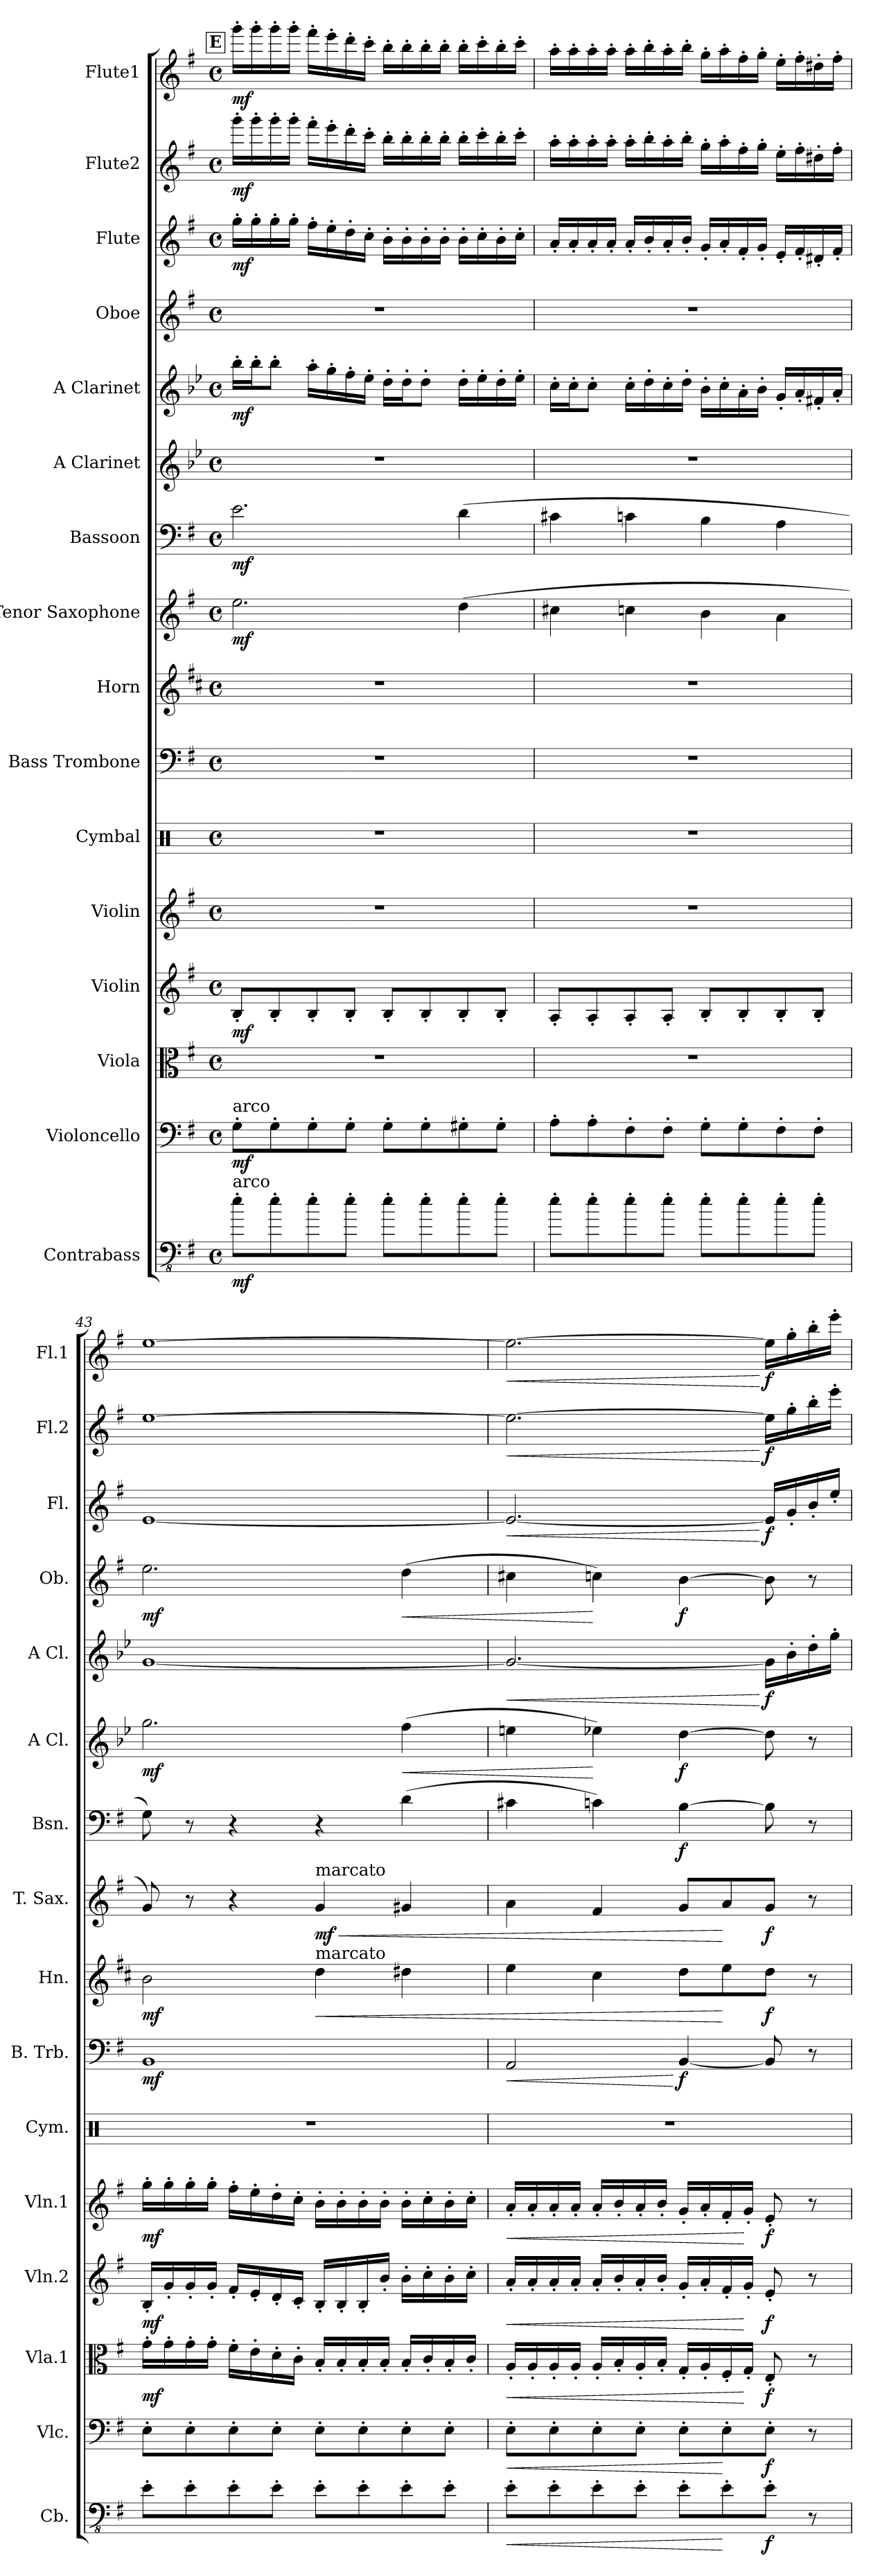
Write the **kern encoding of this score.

**kern	**dynam	**kern	**dynam	**kern	**dynam	**kern	**dynam	**kern	**dynam	**kern	**kern	**dynam	**kern	**dynam	**kern	**dynam	**kern	**dynam	**kern	**dynam	**kern	**dynam	**kern	**dynam	**kern	**dynam	**kern	**dynam	**kern	**dynam
*part16	*part16	*part15	*part15	*part14	*part14	*part13	*part13	*part12	*part12	*part11	*part10	*part10	*part9	*part9	*part8	*part8	*part7	*part7	*part6	*part6	*part5	*part5	*part4	*part4	*part3	*part3	*part2	*part2	*part1	*part1
*staff16	*staff16	*staff15	*staff15	*staff14	*staff14	*staff13	*staff13	*staff12	*staff12	*staff11	*staff10	*staff10	*staff9	*staff9	*staff8	*staff8	*staff7	*staff7	*staff6	*staff6	*staff5	*staff5	*staff4	*staff4	*staff3	*staff3	*staff2	*staff2	*staff1	*staff1
*I"Contrabass	*	*I"Violoncello	*	*I"Viola	*	*I"Violin	*	*I"Violin	*	*I"Cymbal	*I"Bass Trombone	*	*I"Horn	*	*I"Tenor Saxophone	*	*I"Bassoon	*	*I"A Clarinet	*	*I"A Clarinet	*	*I"Oboe	*	*I"Flute	*	*I"Flute2	*	*I"Flute1	*
*I'Cb.	*	*I'Vlc.	*	*I'Vla.1	*	*I'Vln.2	*	*I'Vln.1	*	*I'Cym.	*I'B. Trb.	*	*I'Hn.	*	*I'T. Sax.	*	*I'Bsn.	*	*I'A Cl.	*	*I'A Cl.	*	*I'Ob.	*	*I'Fl.	*	*I'Fl.2	*	*I'Fl.1	*
*clefFv4	*	*clefF4	*	*clefC3	*	*clefG2	*	*clefG2	*	*clefX	*clefF4	*	*clefG2	*	*clefG2	*	*clefF4	*	*clefG2	*	*clefG2	*	*clefG2	*	*clefG2	*	*clefG2	*	*clefG2	*
*ITrd7c12	*	*	*	*	*	*	*	*	*	*	*	*	*ITrd4c7	*	*ITrd8c14	*	*	*	*ITrd2c3	*	*ITrd2c3	*	*	*	*	*	*	*	*	*
*k[f#]	*	*k[f#]	*	*k[f#]	*	*k[f#]	*	*k[f#]	*	*k[]	*k[f#]	*	*k[f#]	*	*k[f#]	*	*k[f#]	*	*k[f#]	*	*k[f#]	*	*k[f#]	*	*k[f#]	*	*k[f#]	*	*k[f#]	*
*M4/4	*	*M4/4	*	*M4/4	*	*M4/4	*	*M4/4	*	*M4/4	*M4/4	*	*M4/4	*	*M4/4	*	*M4/4	*	*M4/4	*	*M4/4	*	*M4/4	*	*M4/4	*	*M4/4	*	*M4/4	*
*met(c)	*	*met(c)	*	*met(c)	*	*met(c)	*	*met(c)	*	*met(c)	*met(c)	*	*met(c)	*	*met(c)	*	*met(c)	*	*met(c)	*	*met(c)	*	*met(c)	*	*met(c)	*	*met(c)	*	*met(c)	*
!!LO:REH:place=s1:a:B:fs=14:t=E
=41	=41	=41	=41	=41	=41	=41	=41	=41	=41	=41	=41	=41	=41	=41	=41	=41	=41	=41	=41	=41	=41	=41	=41	=41	=41	=41	=41	=41	=41	=41
!	!	!LO:TX:a:t=arco	!	!	!	!	!	!	!	!	!	!	!	!	!	!	!	!	!	!	!	!	!	!	!	!	!	!	!	!
!LO:TX:a:t=arco	!	!	!	!	!	!	!	!	!	!	!	!	!	!	!	!	!	!	!	!	!	!	!	!	!	!	!	!	!	!
!	!LO:DY:b	!	!LO:DY:b	!	!	!	!LO:DY:b	!	!	!	!	!	!	!	!	!LO:DY:b	!	!LO:DY:b	!	!	!	!LO:DY:b	!	!	!	!LO:DY:b	!	!LO:DY:b	!	!LO:DY:b
8E'\L	mf	8G'\L	mf	1r	.	8B'/L	mf	1r	.	1r	1r	.	1r	.	2.e\	mf	2.e\	mf	1r	.	16gg'\LL	mf	1r	.	16gg'\LL	mf	16ggg'\LL	mf	16ggg'\LL	mf
.	.	.	.	.	.	.	.	.	.	.	.	.	.	.	.	.	.	.	.	.	16gg'\J	.	.	.	16gg'\	.	16ggg'\	.	16ggg'\	.
8E'\	.	8G'\	.	.	.	8B'/	.	.	.	.	.	.	.	.	.	.	.	.	.	.	8gg'\J	.	.	.	16gg'\	.	16ggg'\	.	16ggg'\	.
.	.	.	.	.	.	.	.	.	.	.	.	.	.	.	.	.	.	.	.	.	.	.	.	.	16gg'\JJ	.	16ggg'\JJ	.	16ggg'\JJ	.
8E'\	.	8G'\	.	.	.	8B'/	.	.	.	.	.	.	.	.	.	.	.	.	.	.	16ff#'\LL	.	.	.	16ff#'\LL	.	16fff#'\LL	.	16fff#'\LL	.
.	.	.	.	.	.	.	.	.	.	.	.	.	.	.	.	.	.	.	.	.	16ee'\	.	.	.	16ee'\	.	16eee'\	.	16eee'\	.
8E'\J	.	8G'\J	.	.	.	8B'/J	.	.	.	.	.	.	.	.	.	.	.	.	.	.	16dd'\	.	.	.	16dd'\	.	16ddd'\	.	16ddd'\	.
.	.	.	.	.	.	.	.	.	.	.	.	.	.	.	.	.	.	.	.	.	16cc'\JJ	.	.	.	16cc'\JJ	.	16ccc'\JJ	.	16ccc'\JJ	.
8E'\L	.	8G'\L	.	.	.	8B'/L	.	.	.	.	.	.	.	.	.	.	.	.	.	.	16b'\LL	.	.	.	16b'\LL	.	16bb'\LL	.	16bb'\LL	.
.	.	.	.	.	.	.	.	.	.	.	.	.	.	.	.	.	.	.	.	.	16b'\J	.	.	.	16b'\	.	16bb'\	.	16bb'\	.
8E'\	.	8G'\	.	.	.	8B'/	.	.	.	.	.	.	.	.	.	.	.	.	.	.	8b'\J	.	.	.	16b'\	.	16bb'\	.	16bb'\	.
.	.	.	.	.	.	.	.	.	.	.	.	.	.	.	.	.	.	.	.	.	.	.	.	.	16b'\JJ	.	16bb'\JJ	.	16bb'\JJ	.
8E'\	.	8G#X'\	.	.	.	8B'/	.	.	.	.	.	.	.	.	(4d\	.	(4d\	.	.	.	16b'\LL	.	.	.	16b'\LL	.	16bb'\LL	.	16bb'\LL	.
.	.	.	.	.	.	.	.	.	.	.	.	.	.	.	.	.	.	.	.	.	16cc'\	.	.	.	16cc'\	.	16ccc'\	.	16ccc'\	.
8E'\J	.	8G#'\J	.	.	.	8B'/J	.	.	.	.	.	.	.	.	.	.	.	.	.	.	16b'\	.	.	.	16b'\	.	16bb'\	.	16bb'\	.
.	.	.	.	.	.	.	.	.	.	.	.	.	.	.	.	.	.	.	.	.	16cc'\JJ	.	.	.	16cc'\JJ	.	16ccc'\JJ	.	16ccc'\JJ	.
=42	=42	=42	=42	=42	=42	=42	=42	=42	=42	=42	=42	=42	=42	=42	=42	=42	=42	=42	=42	=42	=42	=42	=42	=42	=42	=42	=42	=42	=42	=42
8E'\L	.	8A'\L	.	1r	.	8A'/L	.	1r	.	1r	1r	.	1r	.	4c#X\	.	4c#X\	.	1r	.	16a'\LL	.	1r	.	16a'/LL	.	16aa'\LL	.	16aa'\LL	.
.	.	.	.	.	.	.	.	.	.	.	.	.	.	.	.	.	.	.	.	.	16a'\J	.	.	.	16a'/	.	16aa'\	.	16aa'\	.
8E'\	.	8A'\	.	.	.	8A'/	.	.	.	.	.	.	.	.	.	.	.	.	.	.	8a'\J	.	.	.	16a'/	.	16aa'\	.	16aa'\	.
.	.	.	.	.	.	.	.	.	.	.	.	.	.	.	.	.	.	.	.	.	.	.	.	.	16a'/JJ	.	16aa'\JJ	.	16aa'\JJ	.
8E'\	.	8F#'\	.	.	.	8A'/	.	.	.	.	.	.	.	.	4cn\	.	4cn\	.	.	.	16a'\LL	.	.	.	16a'/LL	.	16aa'\LL	.	16aa'\LL	.
.	.	.	.	.	.	.	.	.	.	.	.	.	.	.	.	.	.	.	.	.	16b'\	.	.	.	16b'/	.	16bb'\	.	16bb'\	.
8E'\J	.	8F#'\J	.	.	.	8A'/J	.	.	.	.	.	.	.	.	.	.	.	.	.	.	16a'\	.	.	.	16a'/	.	16aa'\	.	16aa'\	.
.	.	.	.	.	.	.	.	.	.	.	.	.	.	.	.	.	.	.	.	.	16b'\JJ	.	.	.	16b'/JJ	.	16bb'\JJ	.	16bb'\JJ	.
8E'\L	.	8G'\L	.	.	.	8B'/L	.	.	.	.	.	.	.	.	4B\	.	4B\	.	.	.	16g'\LL	.	.	.	16g'/LL	.	16gg'\LL	.	16gg'\LL	.
.	.	.	.	.	.	.	.	.	.	.	.	.	.	.	.	.	.	.	.	.	16a'\	.	.	.	16a'/	.	16aa'\	.	16aa'\	.
8E'\	.	8G'\	.	.	.	8B'/	.	.	.	.	.	.	.	.	.	.	.	.	.	.	16f#'\	.	.	.	16f#'/	.	16ff#'\	.	16ff#'\	.
.	.	.	.	.	.	.	.	.	.	.	.	.	.	.	.	.	.	.	.	.	16g'\JJ	.	.	.	16g'/JJ	.	16gg'\JJ	.	16gg'\JJ	.
8E'\	.	8F#'\	.	.	.	8B'/	.	.	.	.	.	.	.	.	4A\	.	4A\	.	.	.	16e'/LL	.	.	.	16e'/LL	.	16ee'\LL	.	16ee'\LL	.
.	.	.	.	.	.	.	.	.	.	.	.	.	.	.	.	.	.	.	.	.	16f#'/	.	.	.	16f#'/	.	16ff#'\	.	16ff#'\	.
8E'\J	.	8F#'\J	.	.	.	8B'/J	.	.	.	.	.	.	.	.	.	.	.	.	.	.	16d#X'/	.	.	.	16d#X'/	.	16dd#X'\	.	16dd#X'\	.
.	.	.	.	.	.	.	.	.	.	.	.	.	.	.	.	.	.	.	.	.	16f#'/JJ	.	.	.	16f#'/JJ	.	16ff#'\JJ	.	16ff#'\JJ	.
!!LO:PB:g=z
=43	=43	=43	=43	=43	=43	=43	=43	=43	=43	=43	=43	=43	=43	=43	=43	=43	=43	=43	=43	=43	=43	=43	=43	=43	=43	=43	=43	=43	=43	=43
!	!	!	!	!	!LO:DY:b	!	!LO:DY:b	!	!LO:DY:b	!	!	!LO:DY:b	!	!LO:DY:b	!	!	!	!	!	!LO:DY:b	!	!	!	!LO:DY:b	!	!	!	!	!	!
8EE'\L	.	8E'\L	.	16g'\LL	mf	16B'/LL	mf	16gg'\LL	mf	1r	1BB	mf	2e\	mf	8G/)	.	8G\)	.	2.ee\	mf	[1e	.	2.ee\	mf	[1e	.	[1ee	.	[1ee	.
.	.	.	.	16g'\	.	16g'/	.	16gg'\	.	.	.	.	.	.	.	.	.	.	.	.	.	.	.	.	.	.	.	.	.	.
8EE'\	.	8E'\	.	16g'\	.	16g'/	.	16gg'\	.	.	.	.	.	.	8r	.	8r	.	.	.	.	.	.	.	.	.	.	.	.	.
.	.	.	.	16g'\JJ	.	16g'/JJ	.	16gg'\JJ	.	.	.	.	.	.	.	.	.	.	.	.	.	.	.	.	.	.	.	.	.	.
8EE'\	.	8E'\	.	16f#'\LL	.	16f#'/LL	.	16ff#'\LL	.	.	.	.	.	.	4r	.	4r	.	.	.	.	.	.	.	.	.	.	.	.	.
.	.	.	.	16e'\	.	16e'/	.	16ee'\	.	.	.	.	.	.	.	.	.	.	.	.	.	.	.	.	.	.	.	.	.	.
8EE'\J	.	8E'\J	.	16d'\	.	16d'/	.	16dd'\	.	.	.	.	.	.	.	.	.	.	.	.	.	.	.	.	.	.	.	.	.	.
.	.	.	.	16c'\JJ	.	16c'/JJ	.	16cc'\JJ	.	.	.	.	.	.	.	.	.	.	.	.	.	.	.	.	.	.	.	.	.	.
!	!	!	!	!	!	!	!	!	!	!	!	!	!	!	!LO:TX:a:t=marcato	!	!	!	!	!	!	!	!	!	!	!	!	!	!	!
!	!	!	!	!	!	!	!	!	!	!	!	!	!LO:TX:a:t=marcato	!	!	!	!	!	!	!	!	!	!	!	!	!	!	!	!	!
!	!	!	!	!	!	!	!	!	!	!	!	!	!	!LO:HP:b	!	!LO:HP:b	!	!	!	!	!	!	!	!	!	!	!	!	!	!
!	!	!	!	!	!	!	!	!	!	!	!	!	!	!	!	!LO:DY:n=1:b	!	!	!	!	!	!	!	!	!	!	!	!	!	!
8EE'\L	.	8E'\L	.	16B'/LL	.	16B'/LL	.	16b'\LL	.	.	.	.	4g\	<	4G/	< mf	4r	.	.	.	.	.	.	.	.	.	.	.	.	.
.	.	.	.	16B'/	.	16B'/	.	16b'\	.	.	.	.	.	.	.	.	.	.	.	.	.	.	.	.	.	.	.	.	.	.
8EE'\	.	8E'\	.	16B'/	.	16B'/	.	16b'\	.	.	.	.	.	.	.	.	.	.	.	.	.	.	.	.	.	.	.	.	.	.
.	.	.	.	16B'/JJ	.	16b'/JJ	.	16b'\JJ	.	.	.	.	.	.	.	.	.	.	.	.	.	.	.	.	.	.	.	.	.	.
!	!	!	!	!	!	!	!	!	!	!	!	!	!	!	!	!	!	!	!	!LO:HP:b	!	!	!	!LO:HP:b	!	!	!	!	!	!
8EE'\	.	8E'\	.	16B'/LL	.	16b'\LL	.	16b'\LL	.	.	.	.	4g#X\	.	4G#X/	.	(4d\	.	(4dd\	<	.	.	(4dd\	<	.	.	.	.	.	.
.	.	.	.	16c'/	.	16cc'\	.	16cc'\	.	.	.	.	.	.	.	.	.	.	.	.	.	.	.	.	.	.	.	.	.	.
8EE'\J	.	8E'\J	.	16B'/	.	16b'\	.	16b'\	.	.	.	.	.	.	.	.	.	.	.	.	.	.	.	.	.	.	.	.	.	.
.	.	.	.	16c'/JJ	.	16cc'\JJ	.	16cc'\JJ	.	.	.	.	.	.	.	.	.	.	.	.	.	.	.	.	.	.	.	.	.	.
=44	=44	=44	=44	=44	=44	=44	=44	=44	=44	=44	=44	=44	=44	=44	=44	=44	=44	=44	=44	=44	=44	=44	=44	=44	=44	=44	=44	=44	=44	=44
!	!LO:HP:b	!	!LO:HP:b	!	!LO:HP:b	!	!LO:HP:b	!	!LO:HP:b	!	!	!LO:HP:b	!	!	!	!	!	!	!	!	!	!LO:HP:b	!	!	!	!LO:HP:b	!	!LO:HP:b	!	!LO:HP:b
8EE'\L	<	8E'\L	<	16A'/LL	<	16a'/LL	<	16a'/LL	<	1r	2AA/	<	4a\	.	4A\	.	4c#X\	.	4cc#X\	.	2.e/_	<	4cc#X\	.	2.e/_	<	2.ee\_	<	2.ee\_	<
.	.	.	.	16A'/	.	16a'/	.	16a'/	.	.	.	.	.	.	.	.	.	.	.	.	.	.	.	.	.	.	.	.	.	.
8EE'\	.	8E'\	.	16A'/	.	16a'/	.	16a'/	.	.	.	.	.	.	.	.	.	.	.	.	.	.	.	.	.	.	.	.	.	.
.	.	.	.	16A'/JJ	.	16a'/JJ	.	16a'/JJ	.	.	.	.	.	.	.	.	.	.	.	.	.	.	.	.	.	.	.	.	.	.
8EE'\	.	8E'\	.	16A'/LL	.	16a'/LL	.	16a'/LL	.	.	.	.	4f#\	.	4F#/	.	4cn\)	.	4ccn\)	[	.	.	4ccn\)	[	.	.	.	.	.	.
.	.	.	.	16B'/	.	16b'/	.	16b'/	.	.	.	.	.	.	.	.	.	.	.	.	.	.	.	.	.	.	.	.	.	.
8EE'\J	.	8E'\J	.	16A'/	.	16a'/	.	16a'/	.	.	.	.	.	.	.	.	.	.	.	.	.	.	.	.	.	.	.	.	.	.
.	.	.	.	16B'/JJ	.	16b'/JJ	.	16b'/JJ	.	.	.	.	.	.	.	.	.	.	.	.	.	.	.	.	.	.	.	.	.	.
!	!	!	!	!	!	!	!	!	!	!	!	!LO:DY:n=1:b	!	!	!	!	!	!LO:DY:b	!	!LO:DY:b	!	!	!	!LO:DY:b	!	!	!	!	!	!
8EE'\L	.	8E'\L	.	16G'/LL	.	16g'/LL	.	16g'/LL	.	.	[4BB/	[ f	8g\L	.	8G/L	.	[4B\	f	[4b\	f	.	.	[4b\	f	.	.	.	.	.	.
.	.	.	.	16A'/	.	16a'/	.	16a'/	.	.	.	.	.	.	.	.	.	.	.	.	.	.	.	.	.	.	.	.	.	.
8EE'\	[	8E'\	[	16F#'/	.	16f#'/	.	16f#'/	.	.	.	.	8a\	[	8A/	[	.	.	.	.	.	.	.	.	.	.	.	.	.	.
.	.	.	.	16G'/JJ	[	16g'/JJ	[	16g'/JJ	[	.	.	.	.	.	.	.	.	.	.	.	.	.	.	.	.	.	.	.	.	.
!	!LO:DY:b	!	!LO:DY:b	!	!LO:DY:b	!	!LO:DY:b	!	!LO:DY:b	!	!	!	!	!LO:DY:b	!	!LO:DY:b	!	!	!	!	!	!LO:DY:n=1:b	!	!	!	!LO:DY:n=1:b	!	!LO:DY:n=1:b	!	!LO:DY:n=1:b
8EE'\J	f	8E'\J	f	8E'/	f	8e'/	f	8e'/	f	.	8BB/]	.	8g\J	f	8G/J	f	8B\]	.	8b\]	.	16e\LL]	[ f	8b\]	.	16e/LL]	[ f	16ee\LL]	[ f	16ee\LL]	[ f
.	.	.	.	.	.	.	.	.	.	.	.	.	.	.	.	.	.	.	.	.	16g'\	.	.	.	16g'/	.	16gg'\	.	16gg'\	.
8r	.	8r	.	8r	.	8r	.	8r	.	.	8r	.	8r	.	8r	.	8r	.	8r	.	16b'\	.	8r	.	16b'/	.	16bb'\	.	16bb'\	.
.	.	.	.	.	.	.	.	.	.	.	.	.	.	.	.	.	.	.	.	.	16ee'\JJ	.	.	.	16ee'/JJ	.	16eee'\JJ	.	16eee'\JJ	.
=	=	=	=	=	=	=	=	=	=	=	=	=	=	=	=	=	=	=	=	=	=	=	=	=	=	=	=	=	=	=
*-	*-	*-	*-	*-	*-	*-	*-	*-	*-	*-	*-	*-	*-	*-	*-	*-	*-	*-	*-	*-	*-	*-	*-	*-	*-	*-	*-	*-	*-	*-
